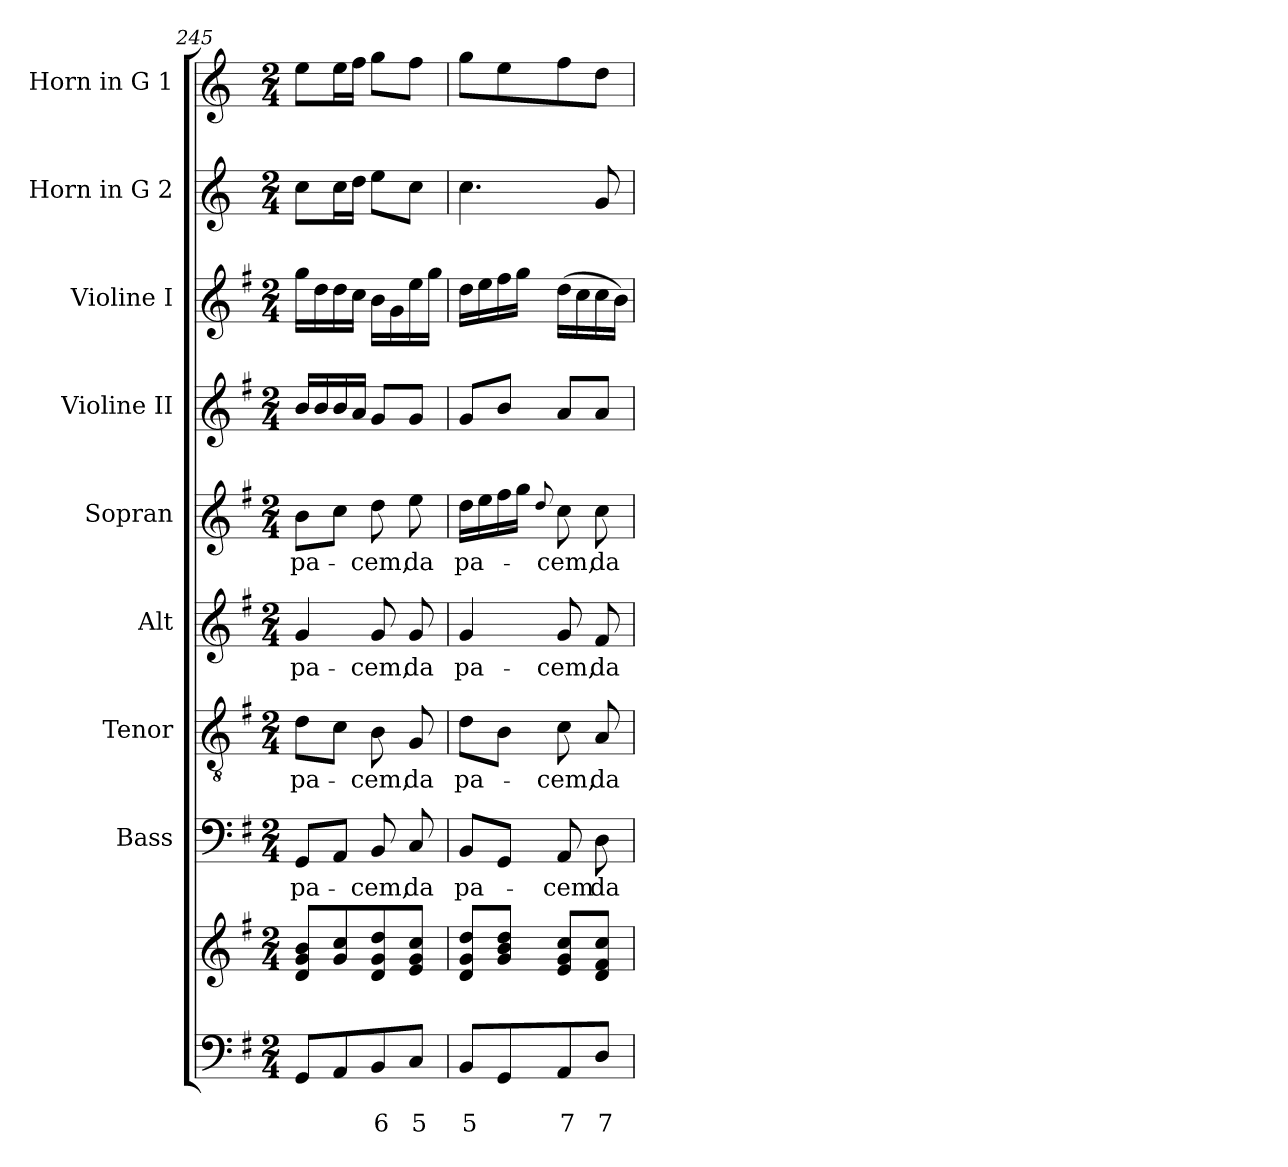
**kern	**text	**text	**kern	**kern	**text	**kern	**text	**kern	**text	**kern	**text	**kern	**kern	**kern	**kern
*part9	*part9	*part9	*part9	*part8	*part8	*part7	*part7	*part6	*part6	*part5	*part5	*part4	*part3	*part2	*part1
*staff10	*staff10	*staff10	*staff9	*staff8	*staff8	*staff7	*staff7	*staff6	*staff6	*staff5	*staff5	*staff4	*staff3	*staff2	*staff1
*	*	*	*	*I"Bass	*	*I"Tenor	*	*I"Alt	*	*I"Sopran	*	*I"Violine II	*I"Violine I	*I"Horn in G 2	*I"Horn in G 1
*	*	*	*	*I'B.	*	*I'T.	*	*I'A.	*	*I'S.	*	*I'Vl. II	*I'Vl. I	*	*
*clefF4	*	*	*clefG2	*clefF4	*	*clefGv2	*	*clefG2	*	*clefG2	*	*clefG2	*clefG2	*clefG2	*clefG2
*	*	*	*	*	*	*	*	*	*	*	*	*	*	*ITrd3c5	*ITrd3c5
*k[f#]	*	*	*k[f#]	*k[f#]	*	*k[f#]	*	*k[f#]	*	*k[f#]	*	*k[f#]	*k[f#]	*k[f#]	*k[f#]
*G:	*	*	*G:	*G:	*	*G:	*	*G:	*	*G:	*	*G:	*G:	*G:	*G:
*M2/4	*	*	*M2/4	*M2/4	*	*M2/4	*	*M2/4	*	*M2/4	*	*M2/4	*M2/4	*M2/4	*M2/4
=245	=245	=245	=245	=245	=245	=245	=245	=245	=245	=245	=245	=245	=245	=245	=245
!	!	!	!	!	!LO:LY:b	!	!LO:LY:b	!	!LO:LY:b	!	!LO:LY:b	!	!	!	!
8GG/L	.	.	8d/ 8g/ 8b/L	8GG/L	pa-	8d\L	pa-	4g/	pa-	8b\L	pa-	16b/LL	16gg\LL	8g\L	8b\L
.	.	.	.	.	.	.	.	.	.	.	.	16b/	16dd\	.	.
8AA/	.	.	8g/ 8cc/	8AA/J	.	8c\J	.	.	.	8cc\J	.	16b/	16dd\	16g\L	16b\L
.	.	.	.	.	.	.	.	.	.	.	.	16a/JJ	16cc\JJ	16a\JJ	16cc\JJ
!	!	!LO:LY:b	!	!	!LO:LY:b	!	!LO:LY:b	!	!LO:LY:b	!	!LO:LY:b	!	!	!	!
8BB/	.	6	8d/ 8g/ 8dd/	8BB/	-cem,	8B\	-cem,	8g/	-cem,	8dd\	-cem,	8g/L	16b\LL	8b\L	8dd\L
.	.	.	.	.	.	.	.	.	.	.	.	.	16g\	.	.
!	!	!LO:LY:b	!	!	!LO:LY:b	!	!LO:LY:b	!	!LO:LY:b	!	!LO:LY:b	!	!	!	!
8C/J	.	5	8e/ 8g/ 8cc/J	8C/	da	8G/	da	8g/	da	8ee\	da	8g/J	16ee\	8g\J	8cc\J
.	.	.	.	.	.	.	.	.	.	.	.	.	16gg\JJ	.	.
=246	=246	=246	=246	=246	=246	=246	=246	=246	=246	=246	=246	=246	=246	=246	=246
!	!	!LO:LY:b	!	!	!LO:LY:b	!	!LO:LY:b	!	!LO:LY:b	!	!LO:LY:b	!	!	!	!
8BB/L	.	5	8d/ 8g/ 8dd/L	8BB/L	pa-	8d\L	pa-	4g/	pa-	16dd\LL	pa-	8g/L	16dd\LL	4.g\	8dd\L
.	.	.	.	.	.	.	.	.	.	16ee\	.	.	16ee\	.	.
8GG/	.	.	8g/ 8b/ 8dd/J	8GG/J	.	8B\J	.	.	.	16ff#\	.	8b/J	16ff#\	.	8b\
.	.	.	.	.	.	.	.	.	.	16gg\JJ	.	.	16gg\JJ	.	.
.	.	.	.	.	.	.	.	.	.	8qqdd/	.	.	.	.	.
!	!	!LO:LY:b	!	!	!LO:LY:b	!	!LO:LY:b	!	!LO:LY:b	!	!LO:LY:b	!	!	!	!
8AA/	.	7	8e/ 8g/ 8cc/L	8AA/	-cem	8c\	-cem,	8g/	-cem,	8cc\	-cem,	8a/L	(>16dd\LL	.	8cc\
.	.	.	.	.	.	.	.	.	.	.	.	.	16cc\	.	.
!	!	!LO:LY:b	!	!	!LO:LY:b	!	!LO:LY:b	!	!LO:LY:b	!	!LO:LY:b	!	!	!	!
8D/J	.	7	8d/ 8f#/ 8cc/J	8D\	da	8A/	da	8f#/	da	8cc\	da	8a/J	16cc\	8d/	8a\J
.	.	.	.	.	.	.	.	.	.	.	.	.	16b\JJ)	.	.
=	=	=	=	=	=	=	=	=	=	=	=	=	=	=	=
*-	*-	*-	*-	*-	*-	*-	*-	*-	*-	*-	*-	*-	*-	*-	*-
